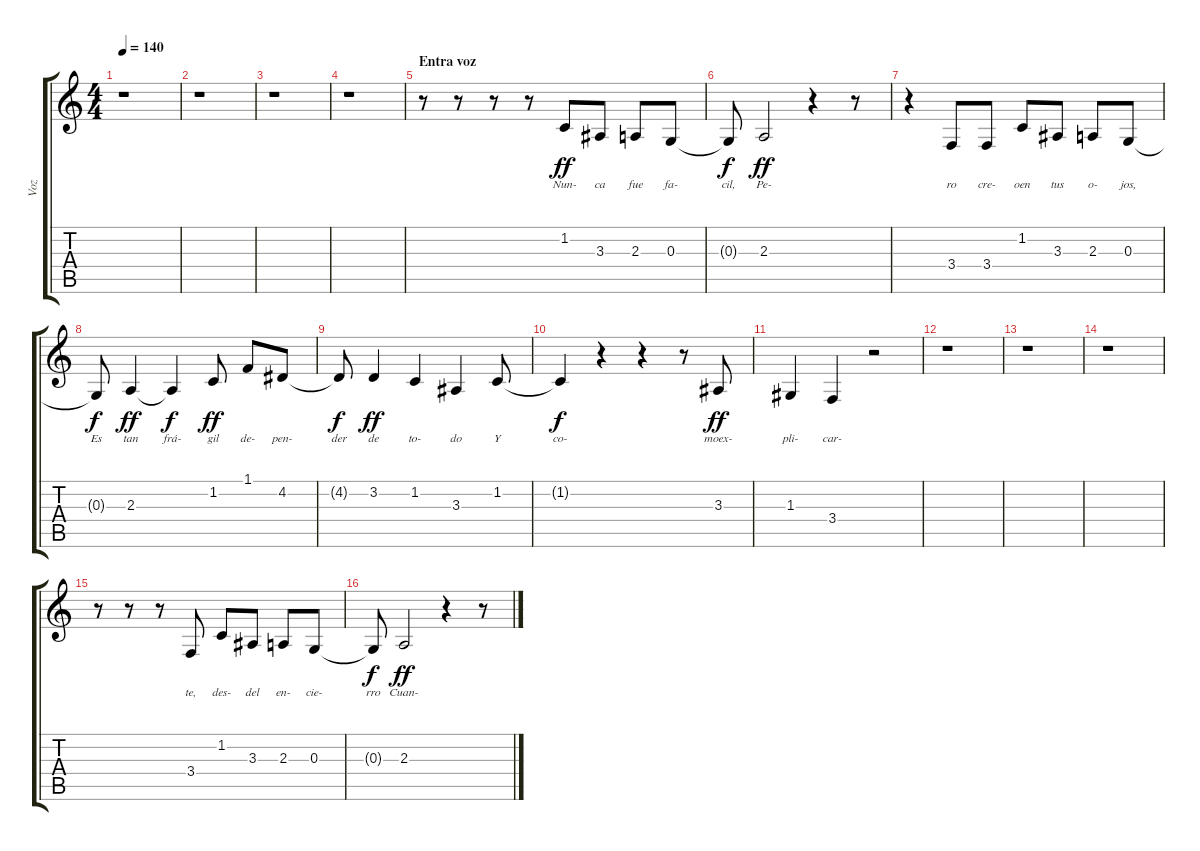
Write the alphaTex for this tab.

\track ("Voz" "Voz") {instrument lead1square}
\staff {score tabs}
\tuning (E4 B3 G3 D3 A2 E2) {hide}
\ts (4 4)
\tempo 140
\clef g2
\ks c
r.1{dy ff instrument lead1square} |
r.1 |
r.1 |
r.1 |
\section ("" "Entra voz")
r.8 r.8 r.8 r.8 1.2.8{lyrics (0 "Nun-") lyrics (1 "") lyrics (2 "") lyrics (3 "") lyrics (4 "")} 3.3.8{lyrics (0 "ca") lyrics (1 "") lyrics (2 "") lyrics (3 "") lyrics (4 "")} 2.3.8{lyrics (0 "fue") lyrics (1 "") lyrics (2 "") lyrics (3 "") lyrics (4 "")} 0.3.8{lyrics (0 "fa-") lyrics (1 "") lyrics (2 "") lyrics (3 "") lyrics (4 "")} |
0.3{t}.8{lyrics (0 "cil,") lyrics (1 "") lyrics (2 "") lyrics (3 "") lyrics (4 "") dy f} 2.3.2{lyrics (0 "Pe-") lyrics (1 "") lyrics (2 "") lyrics (3 "") lyrics (4 "") dy ff} r.4 r.8 |
r.4 3.4.8{lyrics (0 "ro") lyrics (1 "") lyrics (2 "") lyrics (3 "") lyrics (4 "")} 3.4.8{lyrics (0 "cre-") lyrics (1 "") lyrics (2 "") lyrics (3 "") lyrics (4 "")} 1.2.8{lyrics (0 "oen") lyrics (1 "") lyrics (2 "") lyrics (3 "") lyrics (4 "")} 3.3.8{lyrics (0 "tus") lyrics (1 "") lyrics (2 "") lyrics (3 "") lyrics (4 "")} 2.3.8{lyrics (0 "o-") lyrics (1 "") lyrics (2 "") lyrics (3 "") lyrics (4 "")} 0.3.8{lyrics (0 "jos,") lyrics (1 "") lyrics (2 "") lyrics (3 "") lyrics (4 "")} |
0.3{t}.8{lyrics (0 "Es") lyrics (1 "") lyrics (2 "") lyrics (3 "") lyrics (4 "") dy f} 2.3.4{lyrics (0 "tan") lyrics (1 "") lyrics (2 "") lyrics (3 "") lyrics (4 "") dy ff} 2.3{t}.4{lyrics (0 "frá-") lyrics (1 "") lyrics (2 "") lyrics (3 "") lyrics (4 "") dy f} 1.2.8{lyrics (0 "gil") lyrics (1 "") lyrics (2 "") lyrics (3 "") lyrics (4 "") dy ff} 1.1.8{lyrics (0 "de-") lyrics (1 "") lyrics (2 "") lyrics (3 "") lyrics (4 "")} 4.2.8{lyrics (0 "pen-") lyrics (1 "") lyrics (2 "") lyrics (3 "") lyrics (4 "")} |
4.2{t}.8{lyrics (0 "der") lyrics (1 "") lyrics (2 "") lyrics (3 "") lyrics (4 "") dy f} 3.2.4{lyrics (0 "de") lyrics (1 "") lyrics (2 "") lyrics (3 "") lyrics (4 "") dy ff} 1.2.4{lyrics (0 "to-") lyrics (1 "") lyrics (2 "") lyrics (3 "") lyrics (4 "")} 3.3.4{lyrics (0 "do") lyrics (1 "") lyrics (2 "") lyrics (3 "") lyrics (4 "")} 1.2.8{lyrics (0 "Y") lyrics (1 "") lyrics (2 "") lyrics (3 "") lyrics (4 "")} |
1.2{t}.4{lyrics (0 "co-") lyrics (1 "") lyrics (2 "") lyrics (3 "") lyrics (4 "") dy f} r.4 r.4 r.8 3.3.8{lyrics (0 "moex-") lyrics (1 "") lyrics (2 "") lyrics (3 "") lyrics (4 "") dy ff} |
1.3.4{lyrics (0 "pli-") lyrics (1 "") lyrics (2 "") lyrics (3 "") lyrics (4 "")} 3.4.4{lyrics (0 "car-") lyrics (1 "") lyrics (2 "") lyrics (3 "") lyrics (4 "")} r.2 |
r.1 |
r.1 |
r.1 |
r.8 r.8 r.8 3.4.8{lyrics (0 "te,") lyrics (1 "") lyrics (2 "") lyrics (3 "") lyrics (4 "")} 1.2.8{lyrics (0 "des-") lyrics (1 "") lyrics (2 "") lyrics (3 "") lyrics (4 "")} 3.3.8{lyrics (0 "del") lyrics (1 "") lyrics (2 "") lyrics (3 "") lyrics (4 "")} 2.3.8{lyrics (0 "en-") lyrics (1 "") lyrics (2 "") lyrics (3 "") lyrics (4 "")} 0.3.8{lyrics (0 "cie-") lyrics (1 "") lyrics (2 "") lyrics (3 "") lyrics (4 "")} |
0.3{t}.8{lyrics (0 "rro") lyrics (1 "") lyrics (2 "") lyrics (3 "") lyrics (4 "") dy f} 2.3.2{lyrics (0 "Cuan-") lyrics (1 "") lyrics (2 "") lyrics (3 "") lyrics (4 "") dy ff} r.4 r.8
